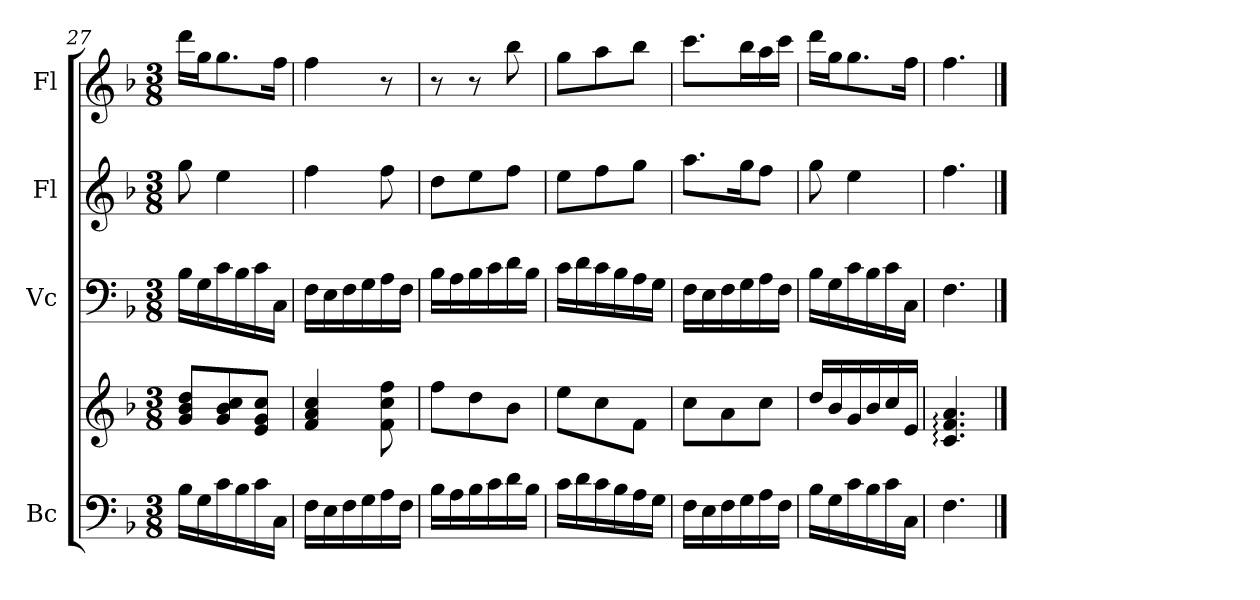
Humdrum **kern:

**kern	**kern	**kern	**kern	**kern
*part4	*part4	*part3	*part2	*part1
*staff5	*staff4	*staff3	*staff2	*staff1
*I"Bc	*	*I"Vc	*I"Fl	*I"Fl
*	*	*I'Vc	*I'Fl	*I'Fl
*clefF4	*clefG2	*clefF4	*clefG2	*clefG2
*k[b-]	*k[b-]	*k[b-]	*k[b-]	*k[b-]
*M3/8	*M3/8	*M3/8	*M3/8	*M3/8
=27	=27	=27	=27	=27
16B-\LL	8g/ 8b-/ 8dd/L	16B-\LL	8gg\	16ddd\LL
16G\	.	16G\	.	16gg\J
16c\	8g/ 8b-/ 8cc/	16c\	4ee\	8.gg\
16B-\	.	16B-\	.	.
16c\	8e/ 8g/ 8cc/J	16c\	.	.
16C\JJ	.	16C\JJ	.	16ff\Jk
=28	=28	=28	=28	=28
16F\LL	4f/ 4a/ 4cc/	16F\LL	4ff\	4ff\
16E\	.	16E\	.	.
16F\	.	16F\	.	.
16G\	.	16G\	.	.
16A\	8f\ 8cc\ 8ff\	16A\	8ff\	8r
16F\JJ	.	16F\JJ	.	.
!!LO:LB:g=z
=29	=29	=29	=29	=29
16B-\LL	8ff\L	16B-\LL	8dd\L	8r
16A\	.	16A\	.	.
16B-\	8dd\	16B-\	8ee\	8r
16c\	.	16c\	.	.
16d\	8b-\J	16d\	8ff\J	8bb-\
16B-\JJ	.	16B-\JJ	.	.
=30	=30	=30	=30	=30
16c\LL	8ee\L	16c\LL	8ee\L	8gg\L
16d\	.	16d\	.	.
16c\	8cc\	16c\	8ff\	8aa\
16B-\	.	16B-\	.	.
16A\	8f\J	16A\	8gg\J	8bb-\J
16G\JJ	.	16G\JJ	.	.
=31	=31	=31	=31	=31
16F\LL	8cc\L	16F\LL	8.aa\L	8.ccc\L
16E\	.	16E\	.	.
16F\	8a\	16F\	.	.
16G\	.	16G\	16gg\K	16bb-\L
16A\	8cc\J	16A\	8ff\J	16aa\
16F\JJ	.	16F\JJ	.	16ccc\JJ
=32	=32	=32	=32	=32
16B-\LL	16dd/LL	16B-\LL	8gg\	16ddd\LL
16G\	16b-/	16G\	.	16gg\J
16c\	16g/	16c\	4ee\	8.gg\
16B-\	16b-/	16B-\	.	.
16c\	16cc/	16c\	.	.
16C\JJ	16e/JJ	16C\JJ	.	16ff\Jk
=33	=33	=33	=33	=33
4.F\	4.c/: 4.f/: 4.a/:	4.F\	4.ff\	4.ff\
==	==	==	==	==
*-	*-	*-	*-	*-
